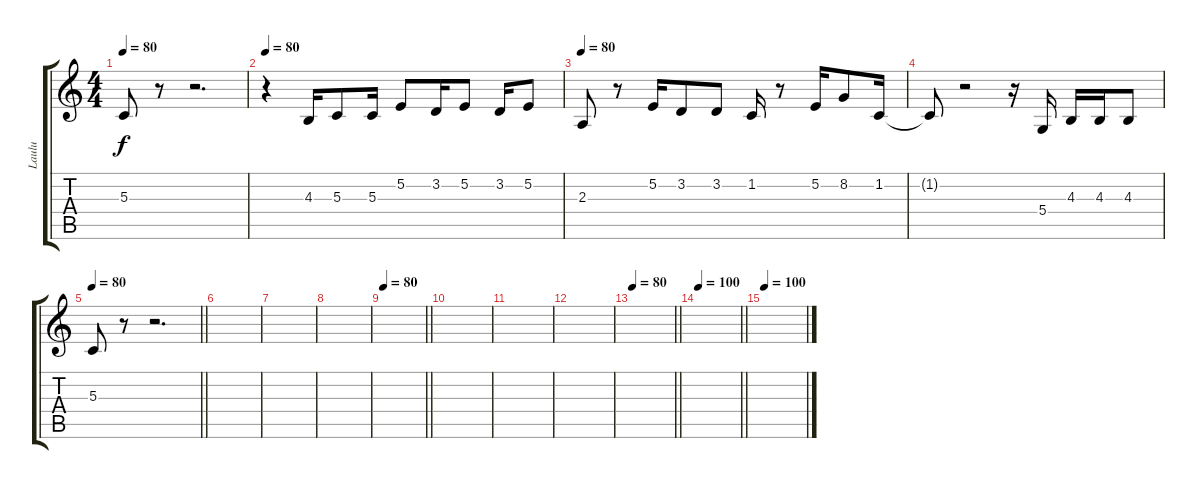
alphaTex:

\track ("Laulu" "Laulu") {instrument lead6voice}
\staff {score tabs}
\tuning (E4 B3 G3 D3 A2 E2) {hide}
\ts (4 4)
\tempo 80
\clef g2
\ks c
5.3.8{dy f} r.8 r.2{d} |
\tempo 80
r.4 4.3.16 5.3.8 5.3.16 5.2.8 3.2.16 5.2.8 3.2.16 5.2.8 |
\tempo 80
2.3.8 r.8 5.2.16 3.2.8 3.2.8 1.2.16 r.8 5.2.16 8.2.8 1.2.16 |
1.2{t}.8 r.2 r.16 5.4.16 4.3.16 4.3.16 4.3.8 |
\tempo 80
\barLineRight lightlight
5.3.8 r.8 r.2{d} |
|
|
|
\tempo 80
\barLineRight lightlight
|
|
|
|
\tempo 80
\barLineRight lightlight
|
\tempo 100
\barLineRight lightlight
|
\tempo 100
